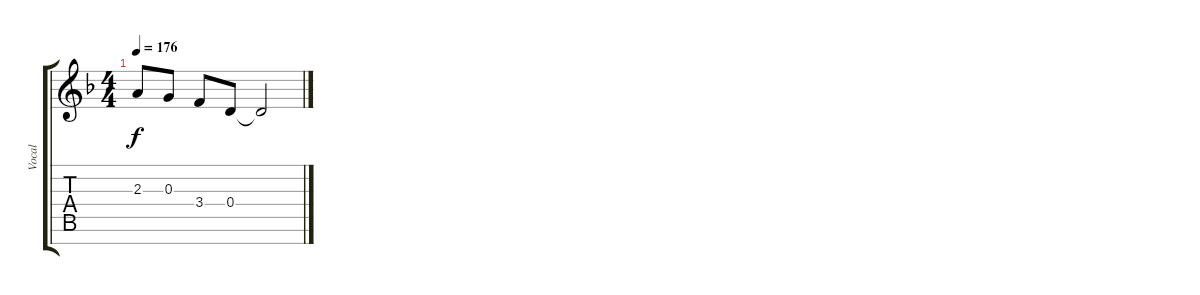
\track ("Vocal" "Vocal") {instrument voiceoohs}
\staff {score tabs}
\tuning (E5 B4 G4 D4 A3 E3 B2) {hide}
\ts (4 4)
\tempo 176
\clef g2
\ks f
2.3.8{dy f} 0.3.8 3.4.8 0.4.8 0.4{t}.2
